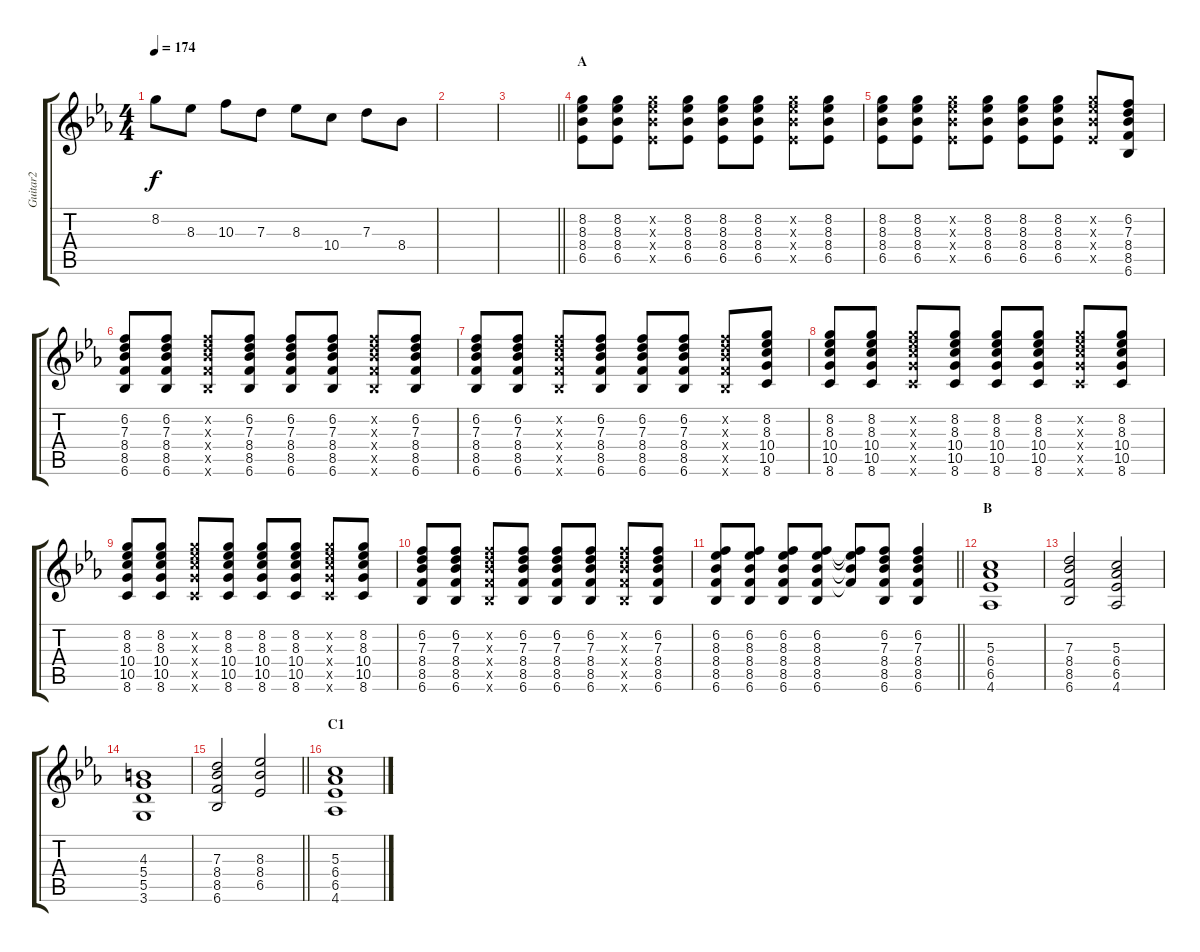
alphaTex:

\track ("Guitar2" "Guitar2") {instrument distortionguitar}
\staff {score tabs}
\tuning (E4 B3 G3 D3 A2 E2) {hide}
\ts (4 4)
\tempo 174
\clef g2
\ks eb
8.2.8{dy f} 8.3.8 10.3.8 7.3.8 8.3.8 10.4.8 7.3.8 8.4.8 |
|
\barLineRight lightlight
|
\section ("" "A")
(8.2 8.3 8.4 6.5).8 (8.2 8.3 8.4 6.5).8 (8.2{x} 8.3{x} 8.4{x} 6.5{x}).8 (8.2 8.3 8.4 6.5).8 (8.2 8.3 8.4 6.5).8 (8.2 8.3 8.4 6.5).8 (8.2{x} 8.3{x} 8.4{x} 6.5{x}).8 (8.2 8.3 8.4 6.5).8 |
(8.2 8.3 8.4 6.5).8 (8.2 8.3 8.4 6.5).8 (8.2{x} 8.3{x} 8.4{x} 6.5{x}).8 (8.2 8.3 8.4 6.5).8 (8.2 8.3 8.4 6.5).8 (8.2 8.3 8.4 6.5).8 (8.2{x} 8.3{x} 8.4{x} 6.5{x}).8 (6.2 7.3 8.4 8.5 6.6).8 |
(6.2 7.3 8.4 8.5 6.6).8 (6.2 7.3 8.4 8.5 6.6).8 (6.2{x} 7.3{x} 8.4{x} 8.5{x} 6.6{x}).8 (6.2 7.3 8.4 8.5 6.6).8 (6.2 7.3 8.4 8.5 6.6).8 (6.2 7.3 8.4 8.5 6.6).8 (6.2{x} 7.3{x} 8.4{x} 8.5{x} 6.6{x}).8 (6.2 7.3 8.4 8.5 6.6).8 |
(6.2 7.3 8.4 8.5 6.6).8 (6.2 7.3 8.4 8.5 6.6).8 (6.2{x} 7.3{x} 8.4{x} 8.5{x} 6.6{x}).8 (6.2 7.3 8.4 8.5 6.6).8 (6.2 7.3 8.4 8.5 6.6).8 (6.2 7.3 8.4 8.5 6.6).8 (6.2{x} 7.3{x} 8.4{x} 8.5{x} 6.6{x}).8 (8.2 8.3 10.4 10.5 8.6).8 |
(8.2 8.3 10.4 10.5 8.6).8 (8.2 8.3 10.4 10.5 8.6).8 (8.2{x} 8.3{x} 10.4{x} 10.5{x} 8.6{x}).8 (8.2 8.3 10.4 10.5 8.6).8 (8.2 8.3 10.4 10.5 8.6).8 (8.2 8.3 10.4 10.5 8.6).8 (8.2{x} 8.3{x} 10.4{x} 10.5{x} 8.6{x}).8 (8.2 8.3 10.4 10.5 8.6).8 |
(8.2 8.3 10.4 10.5 8.6).8 (8.2 8.3 10.4 10.5 8.6).8 (8.2{x} 8.3{x} 10.4{x} 10.5{x} 8.6{x}).8 (8.2 8.3 10.4 10.5 8.6).8 (8.2 8.3 10.4 10.5 8.6).8 (8.2 8.3 10.4 10.5 8.6).8 (8.2{x} 8.3{x} 10.4{x} 10.5{x} 8.6{x}).8 (8.2 8.3 10.4 10.5 8.6).8 |
(6.2 7.3 8.4 8.5 6.6).8 (6.2 7.3 8.4 8.5 6.6).8 (6.2{x} 7.3{x} 8.4{x} 8.5{x} 6.6{x}).8 (6.2 7.3 8.4 8.5 6.6).8 (6.2 7.3 8.4 8.5 6.6).8 (6.2 7.3 8.4 8.5 6.6).8 (6.2{x} 7.3{x} 8.4{x} 8.5{x} 6.6{x}).8 (6.2 7.3 8.4 8.5 6.6).8 |
\barLineRight lightlight
(6.2 8.3 8.4 8.5 6.6).8 (6.2 8.3 8.4 8.5 6.6).8 (6.2 8.3 8.4 8.5 6.6).8 (6.2 8.3 8.4 8.5 6.6).8 (6.2{t} 8.3{t} 8.4{t} 8.5{t}).8 (6.2 7.3 8.4 8.5 6.6).8 (6.2 7.3 8.4 8.5 6.6).4 |
\section ("" "B")
(5.3 6.4 6.5 4.6).1 |
(7.3 8.4 8.5 6.6).2 (5.3 6.4 6.5 4.6).2 |
(4.3 5.4 5.5 3.6).1 |
\barLineRight lightlight
(7.3 8.4 8.5 6.6).2 (8.3 8.4 6.5).2 |
\section ("" "C1")
(5.3 6.4 6.5 4.6).1
